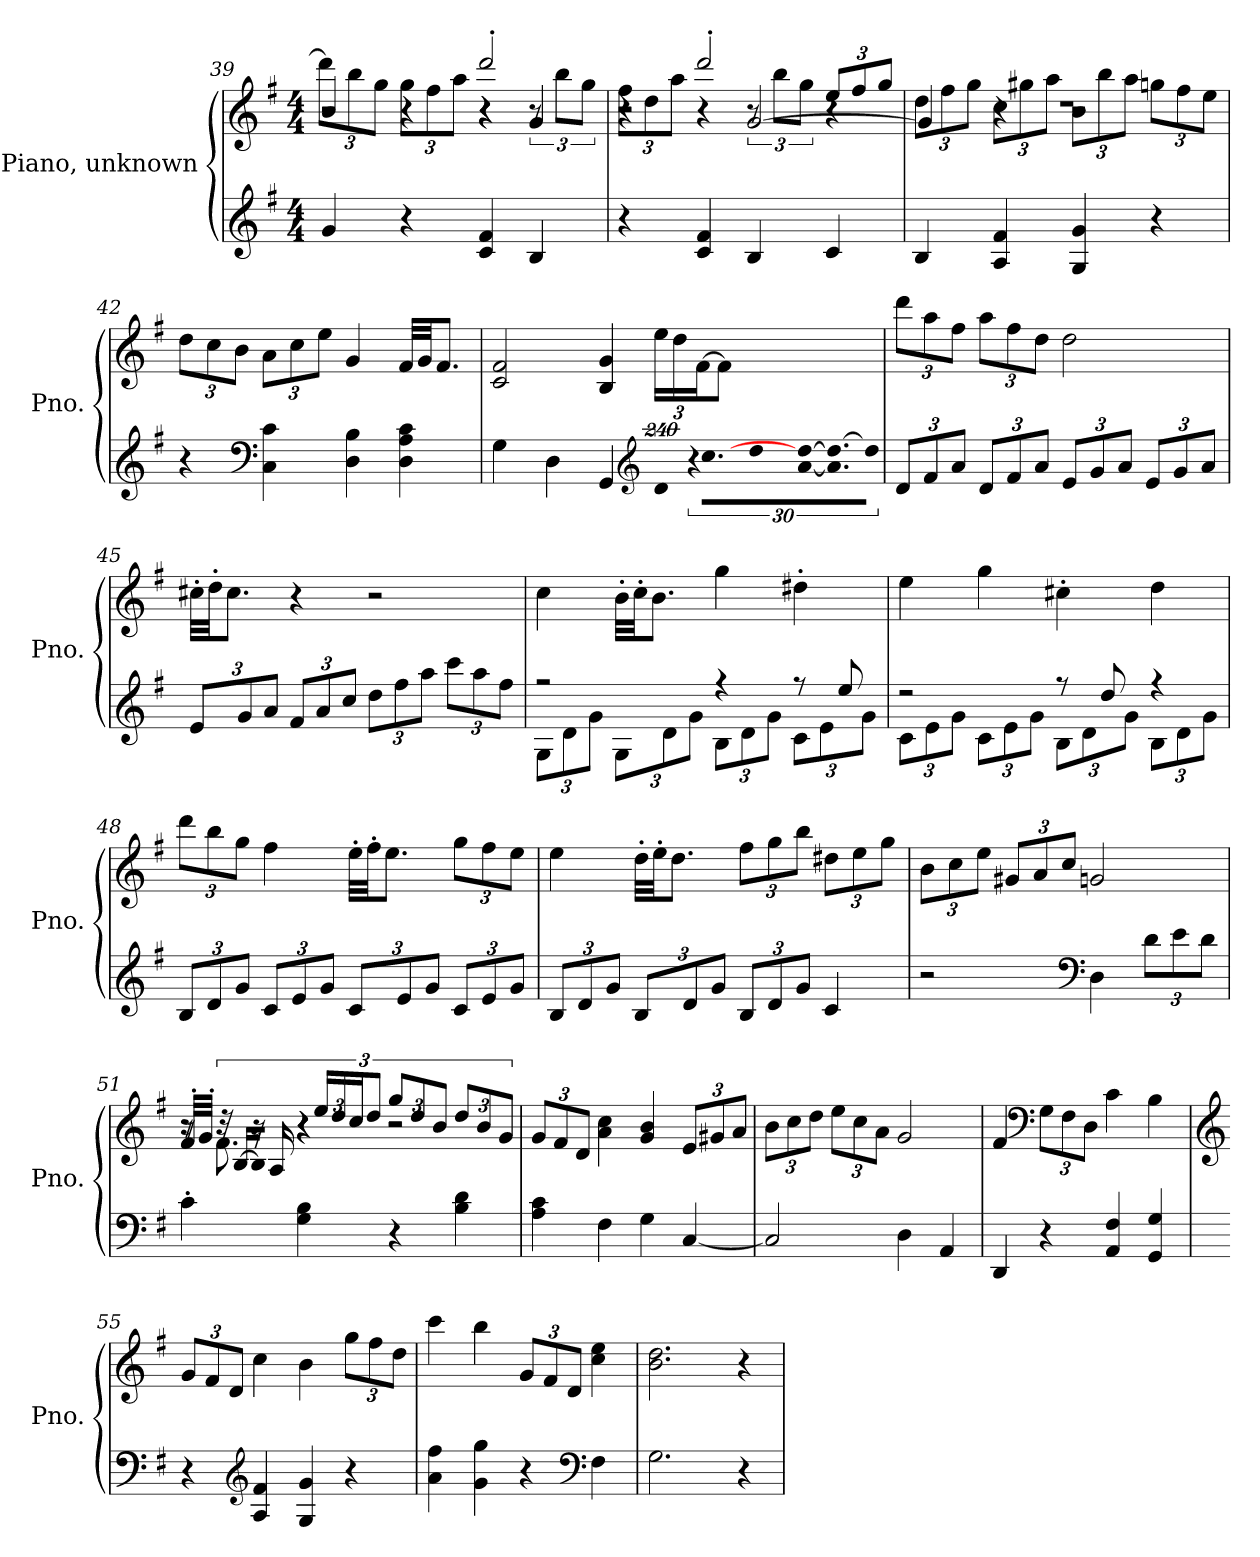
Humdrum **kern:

**kern	**kern
*part1	*part1
*staff2	*staff1
*I"Piano, unknown	*
*I'Pno.	*
!!LO:LB:g=z
*clefG2	*clefG2
*k[f#]	*k[f#]
*M4/4	*M4/4
=39	=39
*	*^
*	*	*Xbrackettup
*	*	*^
4g/	4b/	12ddd\L]	2r
.	.	12bb\	.
.	.	12gg\J	.
4r	4r	12gg\L	.
.	.	12ff#\	.
.	.	12aa\J	.
4c/ 4f#/	2ddd'/	4r	4r
*	*	*brackettup	*
4B/	.	12r	4g/
.	.	12bb\L	.
.	.	12gg\J	.
=40	=40	=40	=40
*	*	*Xbrackettup	*
4r	4r	12ff#\L	2r
.	.	12dd\	.
.	.	12aa\J	.
4c/ 4f#/	2ddd'/	4r	.
*	*	*brackettup	*
4B/	.	12r	[2g/
.	.	12bb\L	.
.	.	12gg\J	.
*	*Xbrackettup	*	*
4c/	12ee/L	4r	.
.	12ff#/	.	.
.	12gg/J	.	.
=41	=41	=41	=41
4B/	1r	12dd\L	4g/]
.	.	12ff#\	.
.	.	12gg\J	.
4A/ 4f#/	.	12cc\L	4r
.	.	12gg#X\	.
.	.	12aa\J	.
4G/ 4g/	.	12b\L	2r
.	.	12bb\	.
.	.	12aa\J	.
4r	.	12ggn\L	.
.	.	12ff#\	.
.	.	12ee\J	.
*	*v	*v	*v
!!LO:PB:g=z
=42	=42
4r	12dd\L
.	12cc\
.	12b\J
*clefF4	*
4C\ 4c\	12a\L
.	12cc\
.	12ee\J
4D\ 4B\	4g/
4D\ 4A\ 4c\	32f#/LLL
.	32g/JJ
.	8.f#/J
=43	=43
4G\	2c/ 2f#/
4D\	.
4GG/	4B/ 4g/
*clefG2	*
!LO:N:vis=16	!
1920%137d/	24ee\LL
.	24dd\
!LO:N:vis=64	!
960%17r	.
.	[24f#\J
!LO:N:vis=32.	!
1920%103cc\LLL	.
.	8f#\J]
!LO:N:vis=64	!
[960%17dd\L	.
1920ryy	.
!LO:N:vis=64	!
[960%17a\ 960%17dd\_J	.
!LO:N:vis=32.	!
1920%103a\] 1920%103dd\_	.
!LO:N:vis=64	!
960%17dd\JJJk]	.
=44	=44
*Xbrackettup	*
12d/L	12ddd\L
12f#/	12aa\
12a/J	12ff#\J
12d/L	12aa\L
12f#/	12ff#\
12a/J	12dd\J
12e/L	2dd\
12g/	.
12a/J	.
12e/L	.
12g/	.
12a/J	.
!!LO:LB:g=z
=45	=45
12e/L	32cc#X'\LLL
.	32dd'\JJ
.	8.cc#\J
12g/	.
12a/J	.
12f#/L	4r
12a/	.
12cc/J	.
12dd\L	2r
12ff#\	.
12aa\J	.
12ccc\L	.
12aa\	.
12ff#\J	.
=46	=46
*^	*
2r	12G\L	4cc\
.	12d\	.
.	12g\J	.
.	12G\L	32b'\LLL
.	.	32cc'\JJ
.	.	8.b\J
.	12d\	.
.	12g\J	.
4r	12B\L	4gg\
.	12d\	.
.	12g\J	.
8r	12c\L	4dd#X'\
.	12e\	.
8ee/	.	.
.	12g\J	.
=47	=47	=47
2r	12c\L	4ee\
.	12e\	.
.	12g\J	.
.	12c\L	4gg\
.	12e\	.
.	12g\J	.
8r	12B\L	4cc#X'\
.	12d\	.
8dd/	.	.
.	12g\J	.
4r	12B\L	4dd\
.	12d\	.
.	12g\J	.
*v	*v	*
!!LO:LB:g=z
=48	=48
12B/L	12ddd\L
12d/	12bb\
12g/J	12gg\J
12c/L	4ff#\
12e/	.
12g/J	.
12c/L	32ee'\LLL
.	32ff#'\JJ
.	8.ee\J
12e/	.
12g/J	.
12c/L	12gg\L
12e/	12ff#\
12g/J	12ee\J
=49	=49
12B/L	4ee\
12d/	.
12g/J	.
12B/L	32dd'\LLL
.	32ee'\JJ
.	8.dd\J
12d/	.
12g/J	.
12B/L	12ff#\L
12d/	12gg\
12g/J	12bb\J
4c/	12dd#X\L
.	12ee\
.	12gg\J
=50	=50
2r	12b\L
.	12cc\
.	12ee\J
.	12g#X/L
.	12a/
.	12cc/J
*clefF4	*
4D\	2gn/
12d\L	.
12e\	.
12d\J	.
!!LO:LB:g=z
=51	=51
*	*^
*	*	*^
4c'\	32f#'/LLL	16r	8r
.	32g'/JJJ	.	.
*	*brackettup	*	*
.	48r	8.f#\	.
.	[24B/KL	.	.
.	8B/J]	.	16r
.	.	.	16A/
*	*Xbrackettup	*	*
4G\ 4B\	24ee/LL	4r	4r
.	24dd/	.	.
.	24cc/J	.	.
.	8dd/J	.	.
4r	12gg/L	2r	2r
.	12dd/	.	.
.	12b/J	.	.
4B\ 4d\	12dd/L	.	.
.	12b/	.	.
.	12g/J	.	.
*	*v	*v	*v
=52	=52
4A\ 4c\	12g/L
.	12f#/
.	12d/J
4F#\	4a\ 4cc\
4G\	4g/ 4b/
[4C/	12e/L
.	12g#X/
.	12a/J
=53	=53
2C/]	12b\L
.	12cc\
.	12dd\J
.	12ee\L
.	12cc\
.	12a\J
4D\	2g/
4AA/	.
=54	=54
4DD/	4f#/
*	*clefF4
4r	12G\L
.	12F#\
.	12D\J
4AA/ 4F#/	4c\
4GG/ 4G/	4B\
!!LO:LB:g=z
=55	=55
*	*clefG2
4r	12g/L
.	12f#/
.	12d/J
*clefG2	*
4A/ 4f#/	4cc\
4G/ 4g/	4b\
4r	12gg\L
.	12ff#\
.	12dd\J
=56	=56
4a\ 4ff#\	4ccc\
4g\ 4gg\	4bb\
4r	12g/L
.	12f#/
.	12d/J
*clefF4	*
4F#\	4cc\ 4ee\
=57	=57
2.G\	2.b\ 2.dd\
4r	4r
=	=
*-	*-
